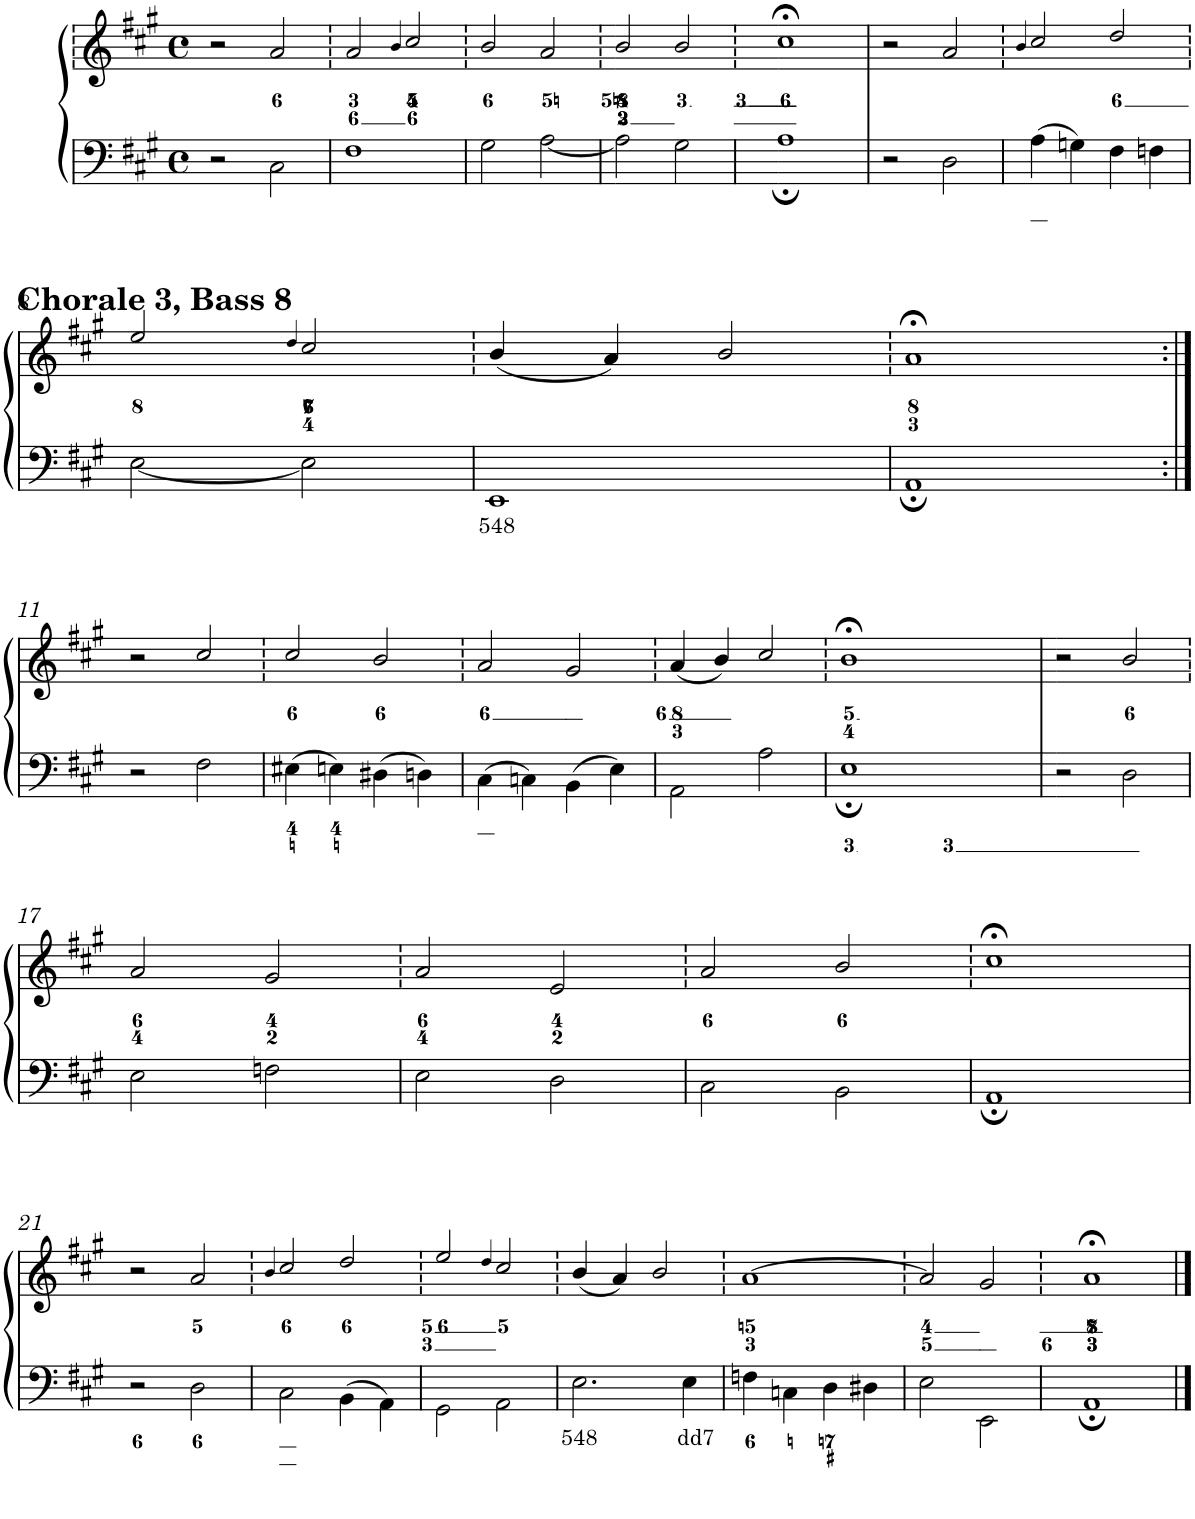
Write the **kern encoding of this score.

**kern	**text	**kern
*part1	*part1	*part1
*staff2	*staff2	*staff1
*I"Piano	*	*
*I'Pno.	*	*
*clefF4	*	*clefG2
*k[f#c#g#]	*	*k[f#c#g#]
*A:	*	*A:
*M4/4	*	*M4/4
*met(c)	*	*met(c)
=1	=1	=1
2r	.	2r
2C#\	.	2a/
=2	=2	=2
1F#	.	2a/
.	.	4qb/
.	.	2cc#/
=3	=3	=3
2G#\	.	2b/
[<2A\	.	2a/
=4	=4	=4
2A\]	.	2b/
2G#\	.	2b/
=5	=5	=5
1A;	.	1cc#;<
=6	=6	=6
2r	.	2r
2D\	.	2a/
=7	=7	=7
.	.	4qb/
4A\	.	2cc#/
4Gn\	.	.
4F#\	.	2dd/
4Fn\	.	.
!!LO:LB:g=z
=8	=8	=8
[<2E\	.	2ee/
.	.	4qdd/
2E\]	.	2cc#/
=9	=9	=9
!	!LO:LY:b	!
1EE	548	(4b/
.	.	4a/)
.	.	2b/
=10	=10	=10
1AA;	.	1a;<
!!LO:LB:g=z
=11:|!	=11:|!	=11:|!
2r	.	2r
2F#\	.	2cc#/
=12	=12	=12
4E#X\	.	2cc#/
4En\	.	.
4D#X\	.	2b/
4Dn\	.	.
=13	=13	=13
4C#\	.	2a/
4Cn\	.	.
4BB\	.	2g#/
4E\	.	.
=14	=14	=14
2AA\	.	(4a/
.	.	4b/)
2A\	.	2cc#/
=15	=15	=15
1E;	.	1b;<
=16	=16	=16
2r	.	2r
2D\	.	2b/
!!LO:LB:g=z
=17	=17	=17
2E\	.	2a/
2Fn\	.	2g#/
=18	=18	=18
2E\	.	2a/
2D\	.	2e/
=19	=19	=19
2C#\	.	2a/
2BB\	.	2b/
=20	=20	=20
1AA;	.	1cc#;<
!!LO:LB:g=z
=21	=21	=21
2r	.	2r
2D\	.	2a/
=22	=22	=22
.	.	4qb/
2C#\	.	2cc#/
4BB\	.	2dd/
4AA\	.	.
=23	=23	=23
2GG#\	.	2ee/
.	.	4qdd/
2AA\	.	2cc#/
=24	=24	=24
!	!LO:LY:b	!
2.E\	548	(4b/
.	.	4a/)
.	.	2b/
!	!LO:LY:b	!
4E\	dd7	.
=25	=25	=25
4Fn\	.	[>1a
4Cn\	.	.
4D\	.	.
4D#X\	.	.
=26	=26	=26
2E\	.	2a/]
2EE\	.	2g#/
=27	=27	=27
1AA;	.	1a;<
==	==	==
*-	*-	*-
